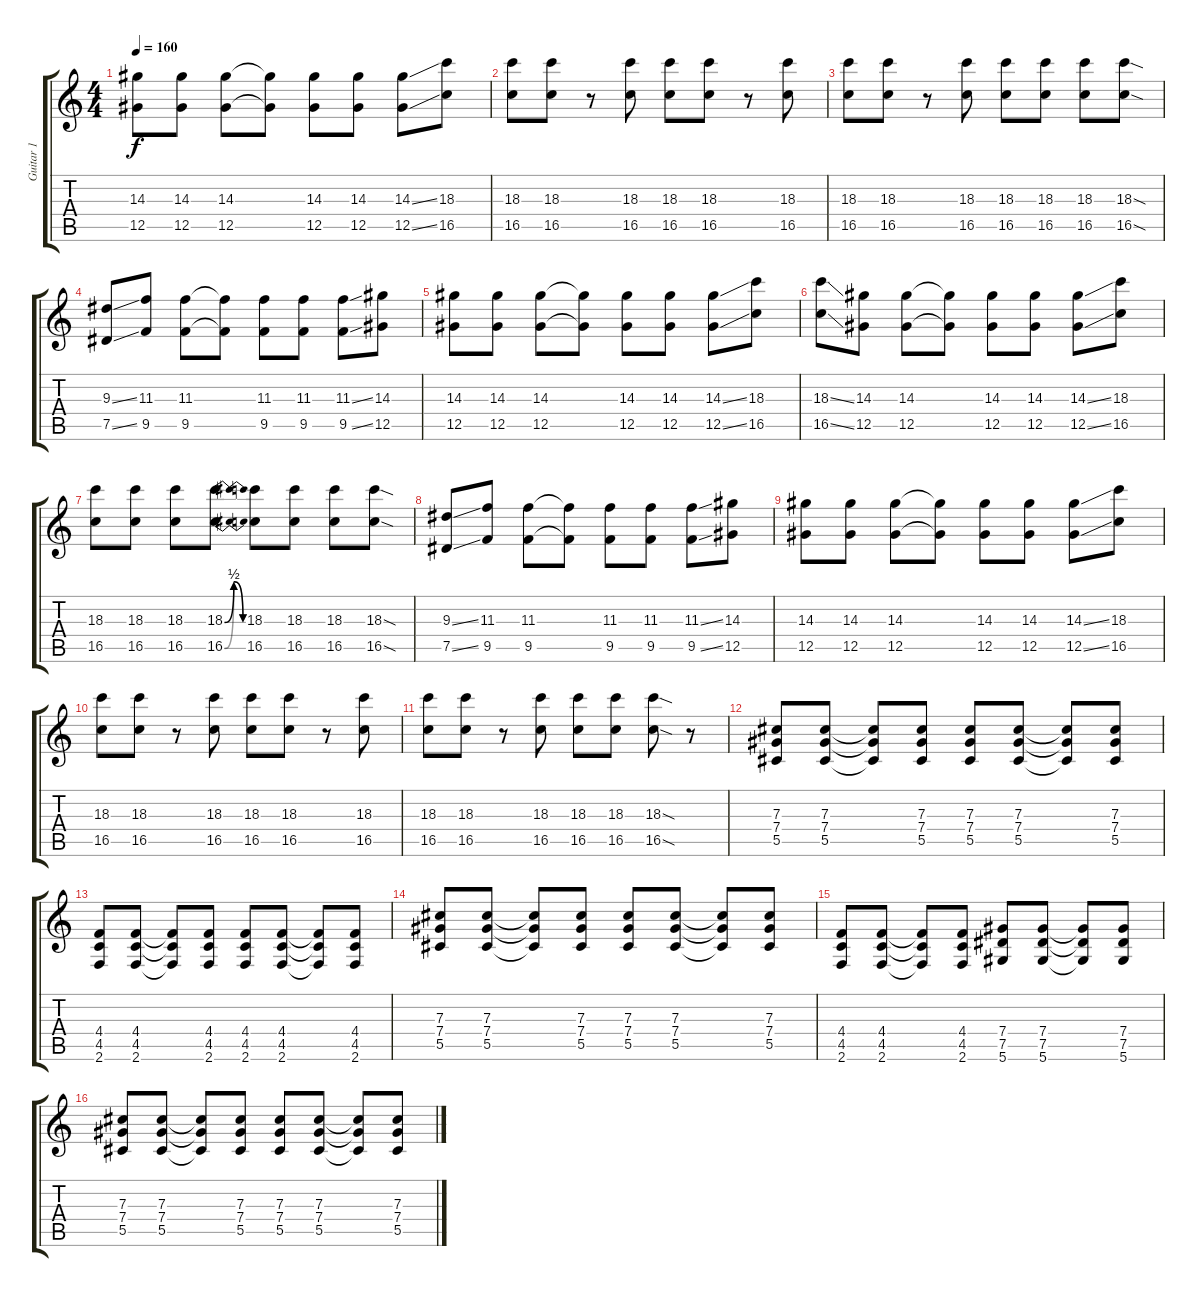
\track ("Guitar 1" "Guitar 1") {instrument distortionguitar}
\staff {score tabs}
\tuning (Eb4 Bb3 Gb3 Db3 Ab2 Eb2) {hide}
\ts (4 4)
\tempo 160
\clef g2
\ks c
(14.3 12.5).8{dy f} (14.3 12.5).8 (14.3 12.5).8 (14.3{t} 12.5{t}).8 (14.3 12.5).8 (14.3 12.5).8 (14.3{ss} 12.5{ss}).8 (18.3 16.5).8 |
(18.3 16.5).8 (18.3 16.5).8 r.8 (18.3 16.5).8 (18.3 16.5).8 (18.3 16.5).8 r.8 (18.3 16.5).8 |
(18.3 16.5).8 (18.3 16.5).8 r.8 (18.3 16.5).8 (18.3 16.5).8 (18.3 16.5).8 (18.3 16.5).8 (18.3{sod} 16.5{sod}).8 |
(9.3{ss} 7.5{ss}).8 (11.3 9.5).8 (11.3 9.5).8 (11.3{t} 9.5{t}).8 (11.3 9.5).8 (11.3 9.5).8 (11.3{ss} 9.5{ss}).8 (14.3 12.5).8 |
(14.3 12.5).8 (14.3 12.5).8 (14.3 12.5).8 (14.3{t} 12.5{t}).8 (14.3 12.5).8 (14.3 12.5).8 (14.3{ss} 12.5{ss}).8 (18.3 16.5).8 |
(18.3{ss} 16.5{ss}).8 (14.3 12.5).8 (14.3 12.5).8 (14.3{t} 12.5{t}).8 (14.3 12.5).8 (14.3 12.5).8 (14.3{ss} 12.5{ss}).8 (18.3 16.5).8 |
(18.3 16.5).8 (18.3 16.5).8 (18.3 16.5).8 (18.3{be (bendrelease 0 0 30 2 30 2 60 0)} 16.5{be (bendrelease 0 0 30 2 30 2 60 0)}).8 (18.3 16.5).8 (18.3 16.5).8 (18.3 16.5).8 (18.3{sod} 16.5{sod}).8 |
(9.3{ss} 7.5{ss}).8 (11.3 9.5).8 (11.3 9.5).8 (11.3{t} 9.5{t}).8 (11.3 9.5).8 (11.3 9.5).8 (11.3{ss} 9.5{ss}).8 (14.3 12.5).8 |
(14.3 12.5).8 (14.3 12.5).8 (14.3 12.5).8 (14.3{t} 12.5{t}).8 (14.3 12.5).8 (14.3 12.5).8 (14.3{ss} 12.5{ss}).8 (18.3 16.5).8 |
(18.3 16.5).8 (18.3 16.5).8 r.8 (18.3 16.5).8 (18.3 16.5).8 (18.3 16.5).8 r.8 (18.3 16.5).8 |
(18.3 16.5).8 (18.3 16.5).8 r.8 (18.3 16.5).8 (18.3 16.5).8 (18.3 16.5).8 (18.3{sod} 16.5{sod}).8 r.8 |
(7.3 7.4 5.5).8 (7.3 7.4 5.5).8 (7.3{t} 7.4{t} 5.5{t}).8 (7.3 7.4 5.5).8 (7.3 7.4 5.5).8 (7.3 7.4 5.5).8 (7.3{t} 7.4{t} 5.5{t}).8 (7.3 7.4 5.5).8 |
(4.4 4.5 2.6).8 (4.4 4.5 2.6).8 (4.4{t} 4.5{t} 2.6{t}).8 (4.4 4.5 2.6).8 (4.4 4.5 2.6).8 (4.4 4.5 2.6).8 (4.4{t} 4.5{t} 2.6{t}).8 (4.4 4.5 2.6).8 |
(7.3 7.4 5.5).8 (7.3 7.4 5.5).8 (7.3{t} 7.4{t} 5.5{t}).8 (7.3 7.4 5.5).8 (7.3 7.4 5.5).8 (7.3 7.4 5.5).8 (7.3{t} 7.4{t} 5.5{t}).8 (7.3 7.4 5.5).8 |
(4.4 4.5 2.6).8 (4.4 4.5 2.6).8 (4.4{t} 4.5{t} 2.6{t}).8 (4.4 4.5 2.6).8 (7.4 7.5 5.6).8 (7.4 7.5 5.6).8 (7.4{t} 7.5{t} 5.6{t}).8 (7.4 7.5 5.6).8 |
(7.3 7.4 5.5).8 (7.3 7.4 5.5).8 (7.3{t} 7.4{t} 5.5{t}).8 (7.3 7.4 5.5).8 (7.3 7.4 5.5).8 (7.3 7.4 5.5).8 (7.3{t} 7.4{t} 5.5{t}).8 (7.3 7.4 5.5).8
